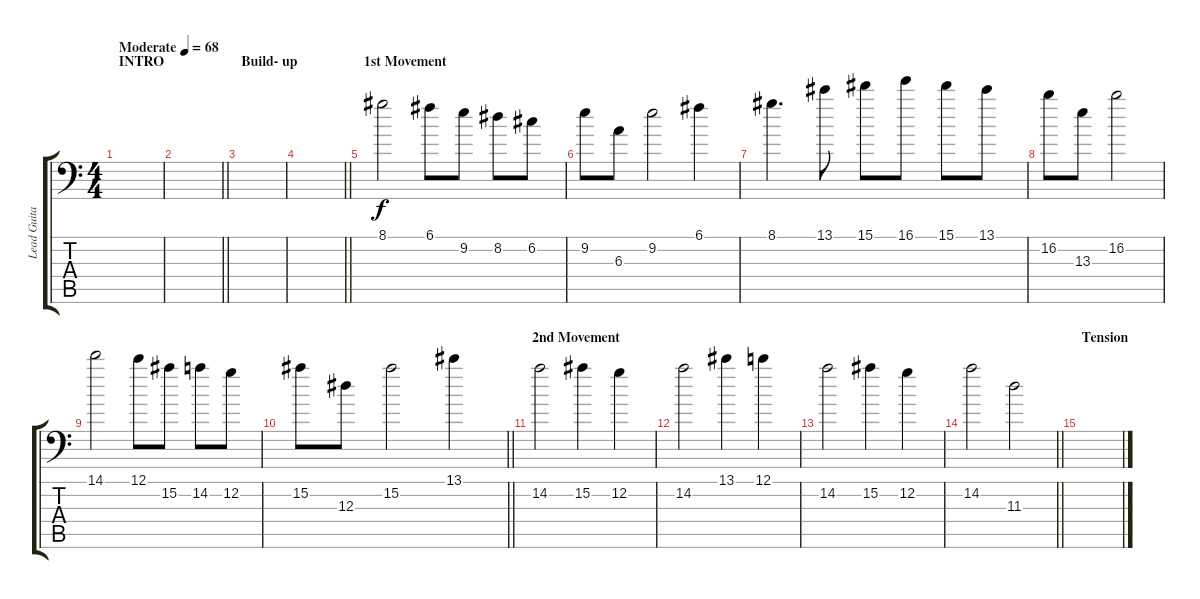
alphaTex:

\track ("Lead Guitar" "Lead Guita") {instrument acousticguitarsteel}
\staff {score tabs}
\tuning (C4 G3 Eb3 Bb2 F2 Bb1) {hide}
\ts (4 4)
\section ("" "INTRO")
\tempo (68 "Moderate")
\clef f4
\ks c
|
\barLineRight lightlight
|
\section ("" "Build- up")
|
\barLineRight lightlight
|
\section ("" "1st Movement")
8.1.2 6.1.8 9.2.8 8.2.8 6.2.8 |
9.2.8 6.3.8 9.2.2 6.1.4 |
8.1.4{d} 13.1.8 15.1.8 16.1.8 15.1.8 13.1.8 |
16.2.8 13.3.8 16.2.2 |
14.1.2 12.1.8 15.2.8 14.2.8 12.2.8 |
\barLineRight lightlight
15.2.8 12.3.8 15.2.2 13.1.4 |
\section ("" "2nd Movement")
14.2.2 15.2.4 12.2.4 |
14.2.2 13.1.4 12.1.4 |
14.2.2 15.2.4 12.2.4 |
\barLineRight lightlight
14.2.2 11.3.2 |
\section ("" "Tension")
